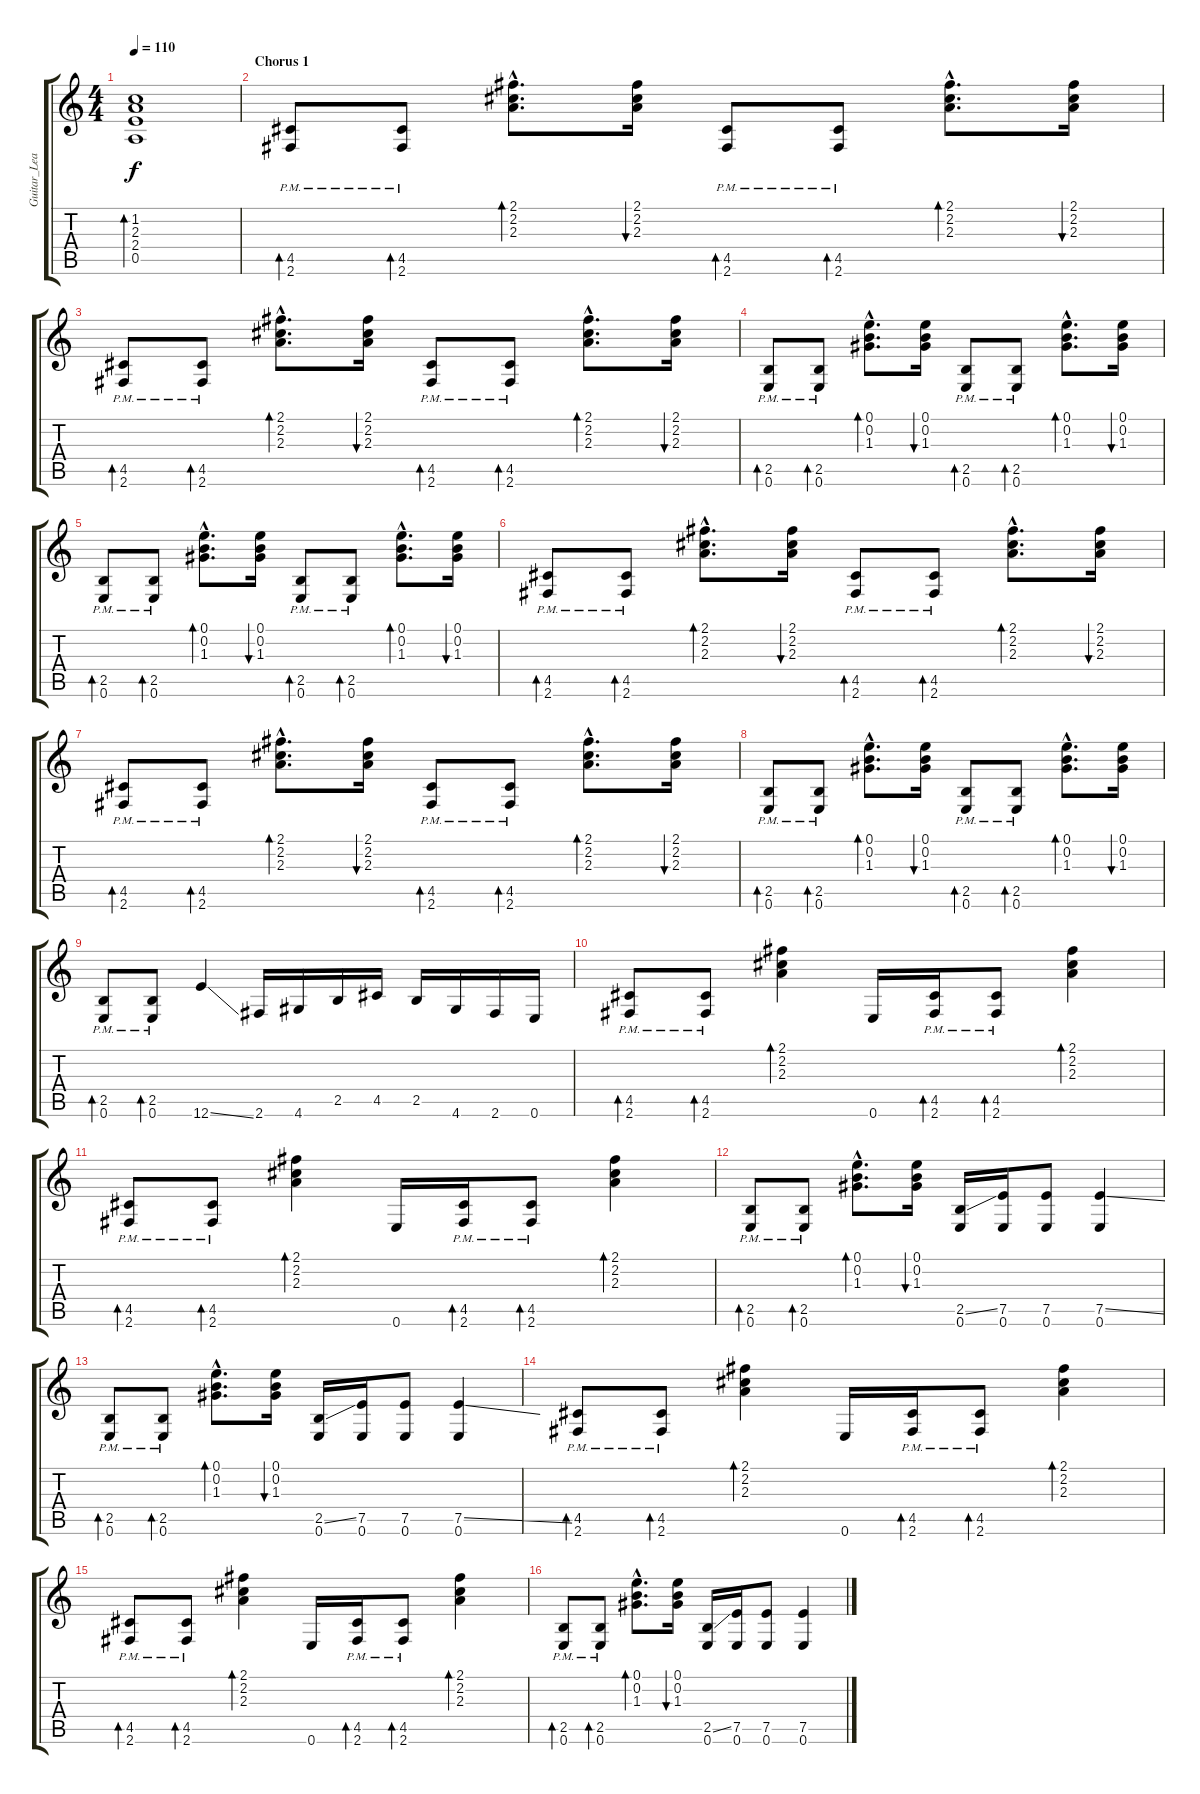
\track ("Guitar_Lead" "Guitar_Lea") {instrument overdrivenguitar}
\staff {score tabs}
\tuning (E4 B3 G3 D3 A2 E2) {hide}
\ts (4 4)
\tempo 110
\clef g2
\ks c
(1.2 2.3 2.4 0.5).1{bd 240 dy f} |
\section ("" "Chorus 1")
(4.5{pm} 2.6{pm}).8{bd 30 volume 11 instrument overdrivenguitar} (4.5{pm} 2.6{pm}).8{bd 30} (2.1{hac} 2.2{hac} 2.3{hac}).8{d bd 30} (2.1 2.2 2.3).16{bu 30} (4.5{pm} 2.6{pm}).8{bd 30} (4.5{pm} 2.6{pm}).8{bd 30} (2.1{hac} 2.2{hac} 2.3{hac}).8{d bd 30} (2.1 2.2 2.3).16{bu 30} |
(4.5{pm} 2.6{pm}).8{bd 30} (4.5{pm} 2.6{pm}).8{bd 30} (2.1{hac} 2.2{hac} 2.3{hac}).8{d bd 30} (2.1 2.2 2.3).16{bu 30} (4.5{pm} 2.6{pm}).8{bd 30} (4.5{pm} 2.6{pm}).8{bd 30} (2.1{hac} 2.2{hac} 2.3{hac}).8{d bd 30} (2.1 2.2 2.3).16{bu 30} |
(2.5{pm} 0.6{pm}).8{bd 30} (2.5{pm} 0.6{pm}).8{bd 30} (0.1{hac} 0.2{hac} 1.3{hac}).8{d bd 30} (0.1 0.2 1.3).16{bu 30} (2.5{pm} 0.6{pm}).8{bd 30} (2.5{pm} 0.6{pm}).8{bd 30} (0.1{hac} 0.2{hac} 1.3{hac}).8{d bd 30} (0.1 0.2 1.3).16{bu 30} |
(2.5{pm} 0.6{pm}).8{bd 30} (2.5{pm} 0.6{pm}).8{bd 30} (0.1{hac} 0.2{hac} 1.3{hac}).8{d bd 30} (0.1 0.2 1.3).16{bu 30} (2.5{pm} 0.6{pm}).8{bd 30} (2.5{pm} 0.6{pm}).8{bd 30} (0.1{hac} 0.2{hac} 1.3{hac}).8{d bd 30} (0.1 0.2 1.3).16{bu 30} |
(4.5{pm} 2.6{pm}).8{bd 30} (4.5{pm} 2.6{pm}).8{bd 30} (2.1{hac} 2.2{hac} 2.3{hac}).8{d bd 30} (2.1 2.2 2.3).16{bu 30} (4.5{pm} 2.6{pm}).8{bd 30} (4.5{pm} 2.6{pm}).8{bd 30} (2.1{hac} 2.2{hac} 2.3{hac}).8{d bd 30} (2.1 2.2 2.3).16{bu 30} |
(4.5{pm} 2.6{pm}).8{bd 30} (4.5{pm} 2.6{pm}).8{bd 30} (2.1{hac} 2.2{hac} 2.3{hac}).8{d bd 30} (2.1 2.2 2.3).16{bu 30} (4.5{pm} 2.6{pm}).8{bd 30} (4.5{pm} 2.6{pm}).8{bd 30} (2.1{hac} 2.2{hac} 2.3{hac}).8{d bd 30} (2.1 2.2 2.3).16{bu 30} |
(2.5{pm} 0.6{pm}).8{bd 30} (2.5{pm} 0.6{pm}).8{bd 30} (0.1{hac} 0.2{hac} 1.3{hac}).8{d bd 30} (0.1 0.2 1.3).16{bu 30} (2.5{pm} 0.6{pm}).8{bd 30} (2.5{pm} 0.6{pm}).8{bd 30} (0.1{hac} 0.2{hac} 1.3{hac}).8{d bd 30} (0.1 0.2 1.3).16{bu 30} |
(2.5{pm} 0.6{pm}).8{bd 30} (2.5{pm} 0.6{pm}).8{bd 30} 12.6{ss}.4 2.6.16 4.6.16 2.5.16 4.5.16 2.5.16 4.6.16 2.6.16 0.6.16 |
(4.5{pm} 2.6{pm}).8{bd 30} (4.5{pm} 2.6{pm}).8{bd 30} (2.1 2.2 2.3).4{bd 30} 0.6.16 (4.5{pm} 2.6{pm}).16{bd 30} (4.5{pm} 2.6{pm}).8{bd 30} (2.1 2.2 2.3).4{bd 30} |
(4.5{pm} 2.6{pm}).8{bd 30} (4.5{pm} 2.6{pm}).8{bd 30} (2.1 2.2 2.3).4{bd 30} 0.6.16 (4.5{pm} 2.6{pm}).16{bd 30} (4.5{pm} 2.6{pm}).8{bd 30} (2.1 2.2 2.3).4{bd 30} |
(2.5{pm} 0.6{pm}).8{bd 30} (2.5{pm} 0.6{pm}).8{bd 30} (0.1{hac} 0.2{hac} 1.3{hac}).8{d bd 30} (0.1 0.2 1.3).16{bu 30} (2.5{ss} 0.6).16 (7.5 0.6).16 (7.5 0.6).8 (7.5{ss} 0.6).4 |
(2.5{pm} 0.6{pm}).8{bd 30} (2.5{pm} 0.6{pm}).8{bd 30} (0.1{hac} 0.2{hac} 1.3{hac}).8{d bd 30} (0.1 0.2 1.3).16{bu 30} (2.5{ss} 0.6).16 (7.5 0.6).16 (7.5 0.6).8 (7.5{ss} 0.6).4 |
(4.5{pm} 2.6{pm}).8{bd 30} (4.5{pm} 2.6{pm}).8{bd 30} (2.1 2.2 2.3).4{bd 30} 0.6.16 (4.5{pm} 2.6{pm}).16{bd 30} (4.5{pm} 2.6{pm}).8{bd 30} (2.1 2.2 2.3).4{bd 30} |
(4.5{pm} 2.6{pm}).8{bd 30} (4.5{pm} 2.6{pm}).8{bd 30} (2.1 2.2 2.3).4{bd 30} 0.6.16 (4.5{pm} 2.6{pm}).16{bd 30} (4.5{pm} 2.6{pm}).8{bd 30} (2.1 2.2 2.3).4{bd 30} |
(2.5{pm} 0.6{pm}).8{bd 30} (2.5{pm} 0.6{pm}).8{bd 30} (0.1{hac} 0.2{hac} 1.3{hac}).8{d bd 30} (0.1 0.2 1.3).16{bu 30} (2.5{ss} 0.6).16 (7.5 0.6).16 (7.5 0.6).8 (7.5{ss} 0.6).4
